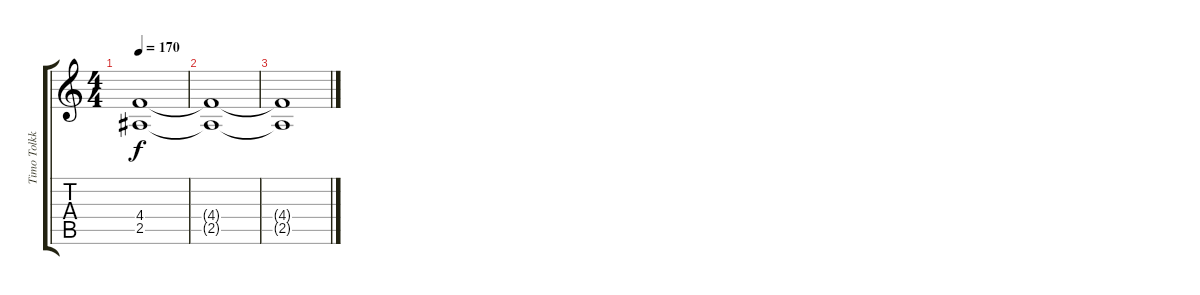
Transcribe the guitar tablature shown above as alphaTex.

\track ("Timo Tolkki" "Timo Tolkk") {instrument overdrivenguitar}
\staff {score tabs}
\tuning (Eb4 Bb3 Gb3 Db3 Ab2 Eb2) {hide}
\ts (4 4)
\tempo 170
\clef g2
\ks c
(4.4{t} 2.5{t}).1{dy f} |
(4.4{t} 2.5{t}).1 |
(4.4{t} 2.5{t}).1
